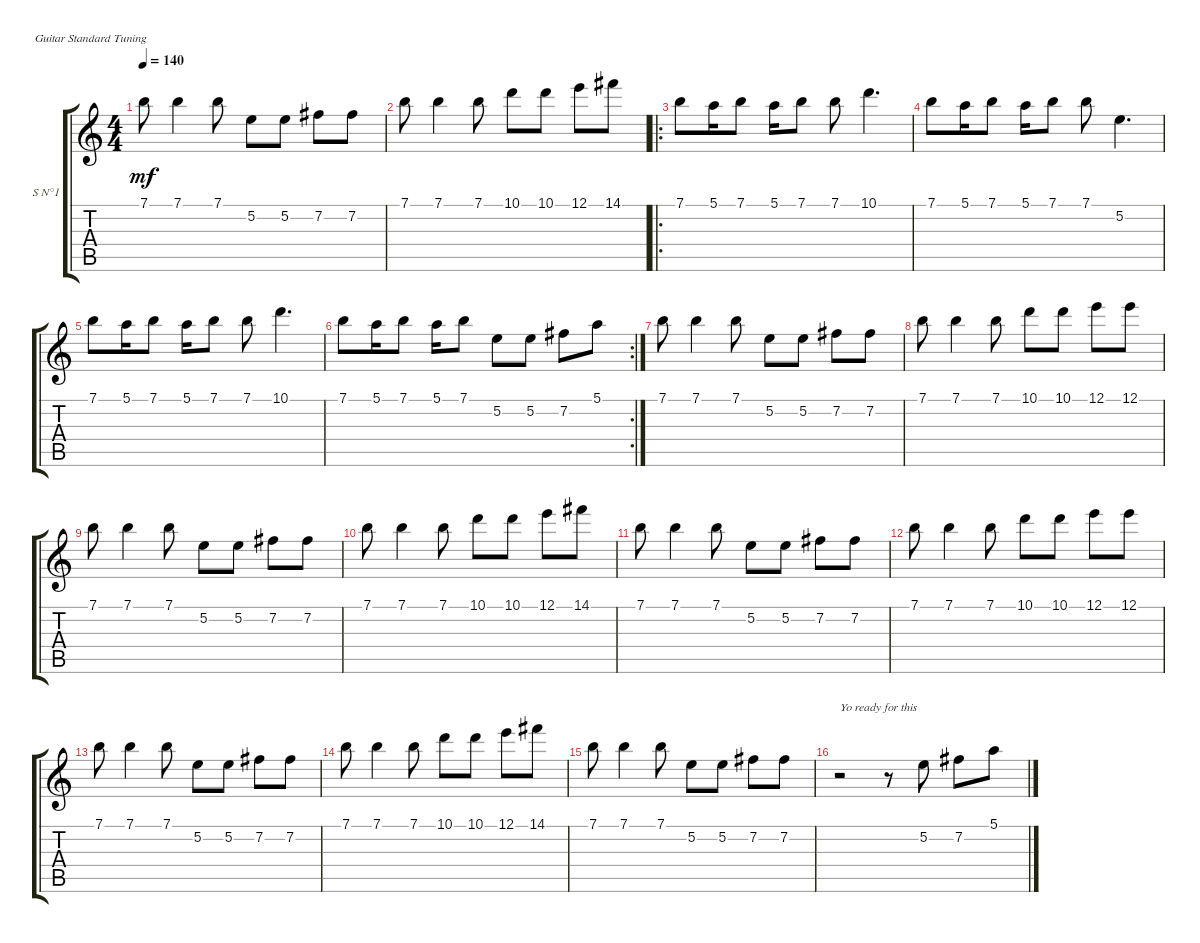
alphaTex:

\defaultSystemsLayout 4
\bracketExtendMode groupsimilarinstruments
\firstSystemTrackNameOrientation horizontal
\otherSystemsTrackNameOrientation horizontal
\track ("Synt N°1 + Lyrics" "S N°1") {instrument acousticguitarsteel}
\staff {score tabs}
\tuning (E4 B3 G3 D3 A2 E2)
\ts (4 4)
\tempo 140
\clef g2
\ks c
7.1.8{dy mf} 7.1.4 7.1.8 5.2.8 5.2.8 7.2.8 7.2.8 |
7.1.8 7.1.4 7.1.8 10.1.8 10.1.8 12.1.8 14.1.8 |
\ro
7.1.8 5.1.16 7.1.8 5.1.16 7.1.8 7.1.8 10.1.4{d} |
7.1.8 5.1.16 7.1.8 5.1.16 7.1.8 7.1.8 5.2.4{d} |
7.1.8 5.1.16 7.1.8 5.1.16 7.1.8 7.1.8 10.1.4{d} |
\rc 2
7.1.8 5.1.16 7.1.8 5.1.16 7.1.8 5.2.8 5.2.8 7.2.8 5.1.8 |
7.1.8 7.1.4 7.1.8 5.2.8 5.2.8 7.2.8 7.2.8 |
7.1.8 7.1.4 7.1.8 10.1.8 10.1.8 12.1.8 12.1.8 |
7.1.8 7.1.4 7.1.8 5.2.8 5.2.8 7.2.8 7.2.8 |
7.1.8 7.1.4 7.1.8 10.1.8 10.1.8 12.1.8 14.1.8 |
7.1.8 7.1.4 7.1.8 5.2.8 5.2.8 7.2.8 7.2.8 |
7.1.8 7.1.4 7.1.8 10.1.8 10.1.8 12.1.8 12.1.8 |
7.1.8 7.1.4 7.1.8 5.2.8 5.2.8 7.2.8 7.2.8 |
7.1.8 7.1.4 7.1.8 10.1.8 10.1.8 12.1.8 14.1.8 |
7.1.8 7.1.4 7.1.8 5.2.8 5.2.8 7.2.8 7.2.8 |
r.2{txt "Yo ready for this"} r.8 5.2.8 7.2.8 5.1.8
